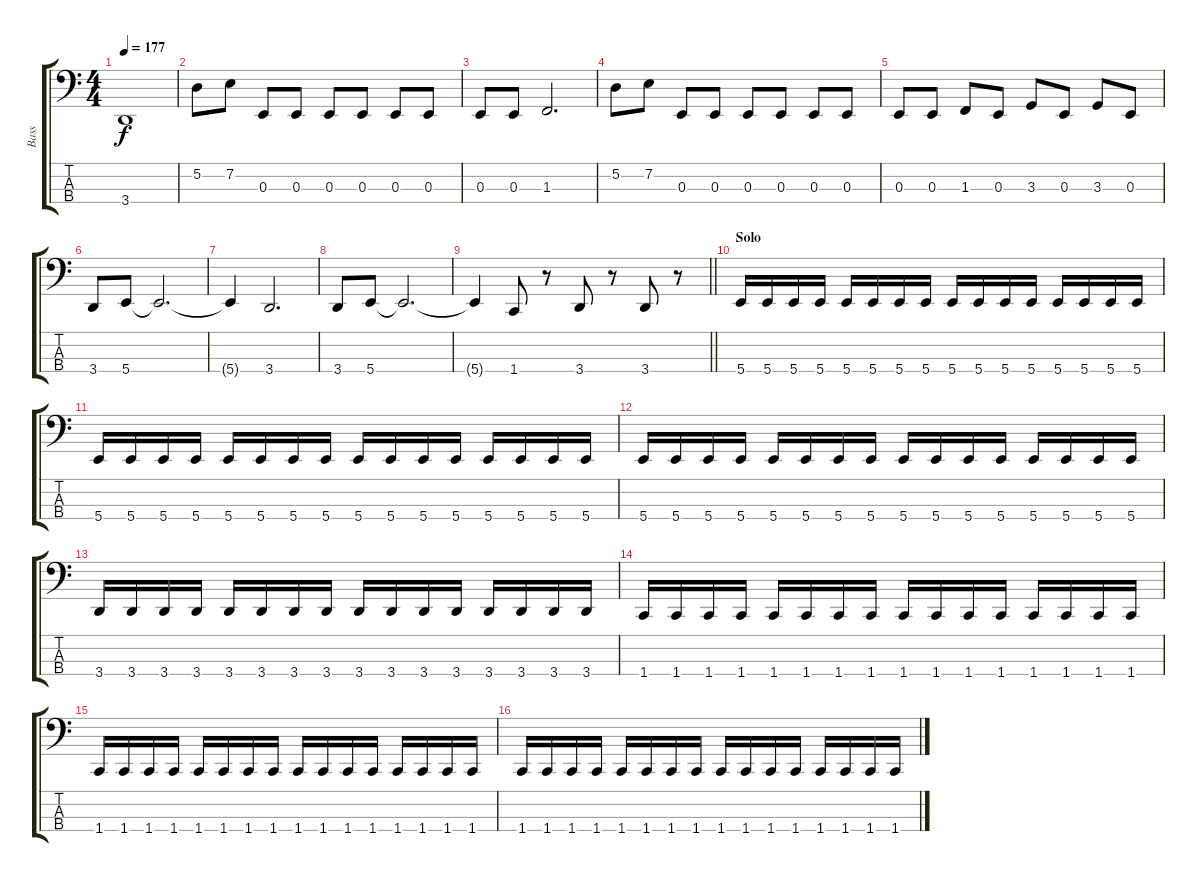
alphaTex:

\track ("Bass" "Bass") {instrument electricbassfinger}
\staff {score tabs}
\tuning (D2 A1 E1 B0) {hide}
\ts (4 4)
\tempo 177
\clef f4
\ks c
3.4{t}.1{dy f} |
5.2.8 7.2.8 0.3.8 0.3.8 0.3.8 0.3.8 0.3.8 0.3.8 |
0.3.8 0.3.8 1.3.2{d} |
5.2.8 7.2.8 0.3.8 0.3.8 0.3.8 0.3.8 0.3.8 0.3.8 |
0.3.8 0.3.8 1.3.8 0.3.8 3.3.8 0.3.8 3.3.8 0.3.8 |
3.4.8 5.4.8 5.4{t}.2{d} |
5.4{t}.4 3.4.2{d} |
3.4.8 5.4.8 5.4{t}.2{d} |
\barLineRight lightlight
5.4{t}.4 1.4.8 r.8 3.4.8 r.8 3.4.8 r.8 |
\section ("" "Solo")
5.4.16 5.4.16 5.4.16 5.4.16 5.4.16 5.4.16 5.4.16 5.4.16 5.4.16 5.4.16 5.4.16 5.4.16 5.4.16 5.4.16 5.4.16 5.4.16 |
5.4.16 5.4.16 5.4.16 5.4.16 5.4.16 5.4.16 5.4.16 5.4.16 5.4.16 5.4.16 5.4.16 5.4.16 5.4.16 5.4.16 5.4.16 5.4.16 |
5.4.16 5.4.16 5.4.16 5.4.16 5.4.16 5.4.16 5.4.16 5.4.16 5.4.16 5.4.16 5.4.16 5.4.16 5.4.16 5.4.16 5.4.16 5.4.16 |
3.4.16 3.4.16 3.4.16 3.4.16 3.4.16 3.4.16 3.4.16 3.4.16 3.4.16 3.4.16 3.4.16 3.4.16 3.4.16 3.4.16 3.4.16 3.4.16 |
1.4.16 1.4.16 1.4.16 1.4.16 1.4.16 1.4.16 1.4.16 1.4.16 1.4.16 1.4.16 1.4.16 1.4.16 1.4.16 1.4.16 1.4.16 1.4.16 |
1.4.16 1.4.16 1.4.16 1.4.16 1.4.16 1.4.16 1.4.16 1.4.16 1.4.16 1.4.16 1.4.16 1.4.16 1.4.16 1.4.16 1.4.16 1.4.16 |
1.4.16 1.4.16 1.4.16 1.4.16 1.4.16 1.4.16 1.4.16 1.4.16 1.4.16 1.4.16 1.4.16 1.4.16 1.4.16 1.4.16 1.4.16 1.4.16
